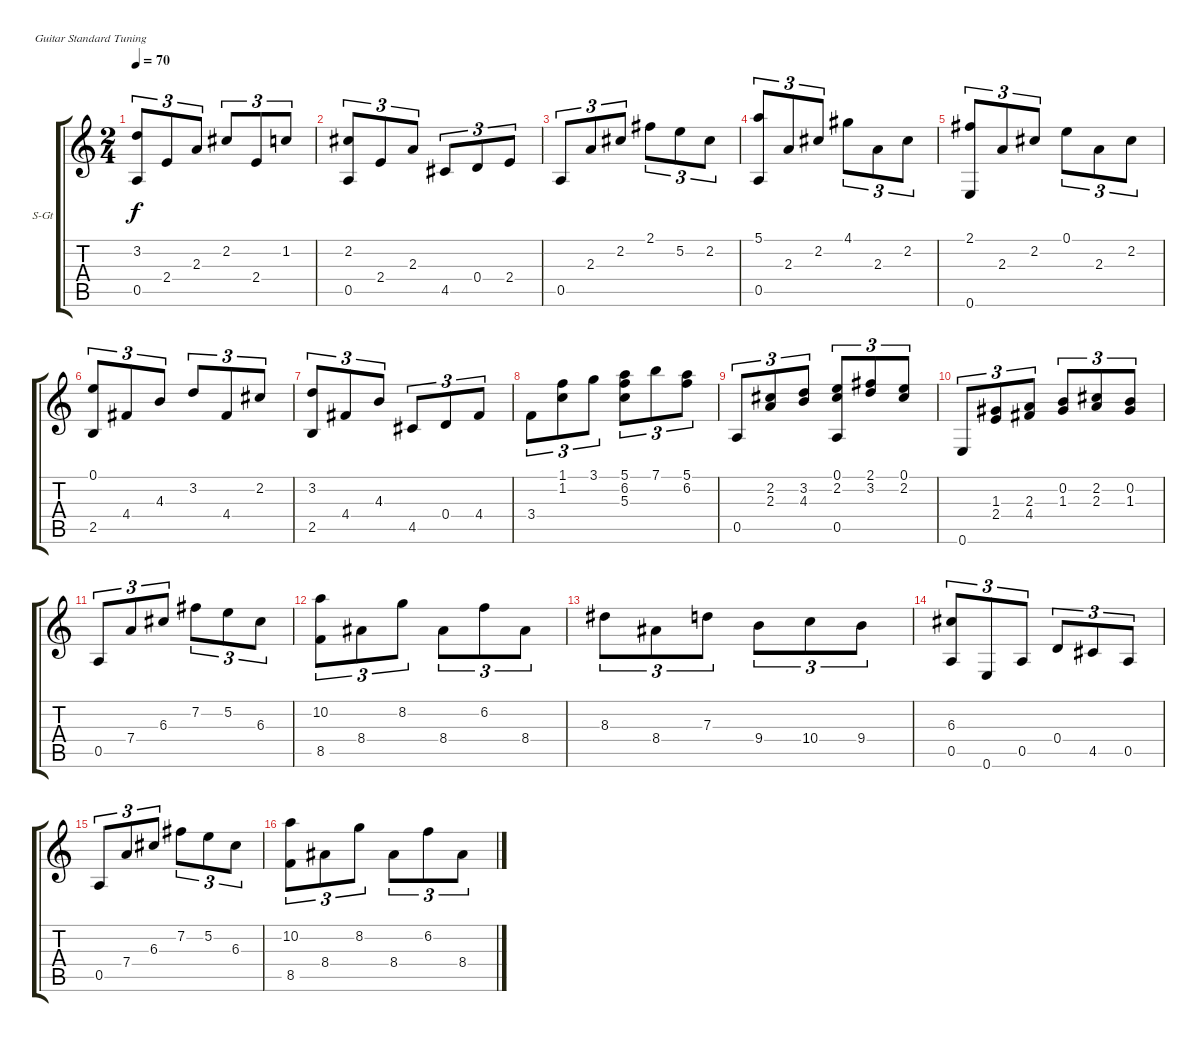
\defaultSystemsLayout 4
\bracketExtendMode groupsimilarinstruments
\firstSystemTrackNameOrientation horizontal
\otherSystemsTrackNameOrientation horizontal
\track ("Steel Guitar" "S-Gt") {instrument acousticguitarsteel}
\staff {score tabs}
\tuning (E4 B3 G3 D3 A2 E2)
\ts (2 4)
\tempo 70
\clef g2
\ks c
(0.5 3.2).8{tu (3 2) dy f} 2.4.8{tu (3 2)} 2.3.8{tu (3 2)} 2.2.8{tu (3 2)} 2.4.8{tu (3 2)} 1.2.8{tu (3 2)} |
(0.5 2.2).8{tu (3 2)} 2.4.8{tu (3 2)} 2.3.8{tu (3 2)} 4.5.8{tu (3 2)} 0.4.8{tu (3 2)} 2.4.8{tu (3 2)} |
0.5.8{tu (3 2)} 2.3.8{tu (3 2)} 2.2.8{tu (3 2)} 2.1.8{tu (3 2)} 5.2.8{tu (3 2)} 2.2.8{tu (3 2)} |
(5.1 0.5).8{tu (3 2)} 2.3.8{tu (3 2)} 2.2.8{tu (3 2)} 4.1.8{tu (3 2)} 2.3.8{tu (3 2)} 2.2.8{tu (3 2)} |
(2.1 0.6).8{tu (3 2)} 2.3.8{tu (3 2)} 2.2.8{tu (3 2)} 0.1.8{tu (3 2)} 2.3.8{tu (3 2)} 2.2.8{tu (3 2)} |
(2.5 0.1).8{tu (3 2)} 4.4.8{tu (3 2)} 4.3.8{tu (3 2)} 3.2.8{tu (3 2)} 4.4.8{tu (3 2)} 2.2.8{tu (3 2)} |
(3.2 2.5).8{tu (3 2)} 4.4.8{tu (3 2)} 4.3.8{tu (3 2)} 4.5.8{tu (3 2)} 0.4.8{tu (3 2)} 4.4.8{tu (3 2)} |
3.4.8{tu (3 2)} (1.1 1.2).8{tu (3 2)} 3.1.8{tu (3 2)} (5.1 6.2 5.3).8{tu (3 2)} 7.1.8{tu (3 2)} (5.1 6.2).8{tu (3 2)} |
0.5.8{tu (3 2)} (2.2 2.3).8{tu (3 2)} (3.2 4.3).8{tu (3 2)} (0.1 2.2 0.5).8{tu (3 2)} (2.1 3.2).8{tu (3 2)} (0.1 2.2).8{tu (3 2)} |
0.6.8{tu (3 2)} (1.3 2.4).8{tu (3 2)} (2.3 4.4).8{tu (3 2)} (0.2 1.3).8{tu (3 2)} (2.2 2.3).8{tu (3 2)} (0.2 1.3).8{tu (3 2)} |
0.5.8{tu (3 2)} 7.4.8{tu (3 2)} 6.3.8{tu (3 2)} 7.2.8{tu (3 2)} 5.2.8{tu (3 2)} 6.3.8{tu (3 2)} |
(10.2 8.5).8{tu (3 2)} 8.4.8{tu (3 2)} 8.2.8{tu (3 2)} 8.4.8{tu (3 2)} 6.2.8{tu (3 2)} 8.4.8{tu (3 2)} |
8.3.8{tu (3 2)} 8.4.8{tu (3 2)} 7.3.8{tu (3 2)} 9.4.8{tu (3 2)} 10.4.8{tu (3 2)} 9.4.8{tu (3 2)} |
(6.3 0.5).8{tu (3 2)} 0.6.8{tu (3 2)} 0.5.8{tu (3 2)} 0.4.8{tu (3 2)} 4.5.8{tu (3 2)} 0.5.8{tu (3 2)} |
0.5.8{tu (3 2)} 7.4.8{tu (3 2)} 6.3.8{tu (3 2)} 7.2.8{tu (3 2)} 5.2.8{tu (3 2)} 6.3.8{tu (3 2)} |
(10.2 8.5).8{tu (3 2)} 8.4.8{tu (3 2)} 8.2.8{tu (3 2)} 8.4.8{tu (3 2)} 6.2.8{tu (3 2)} 8.4.8{tu (3 2)}
